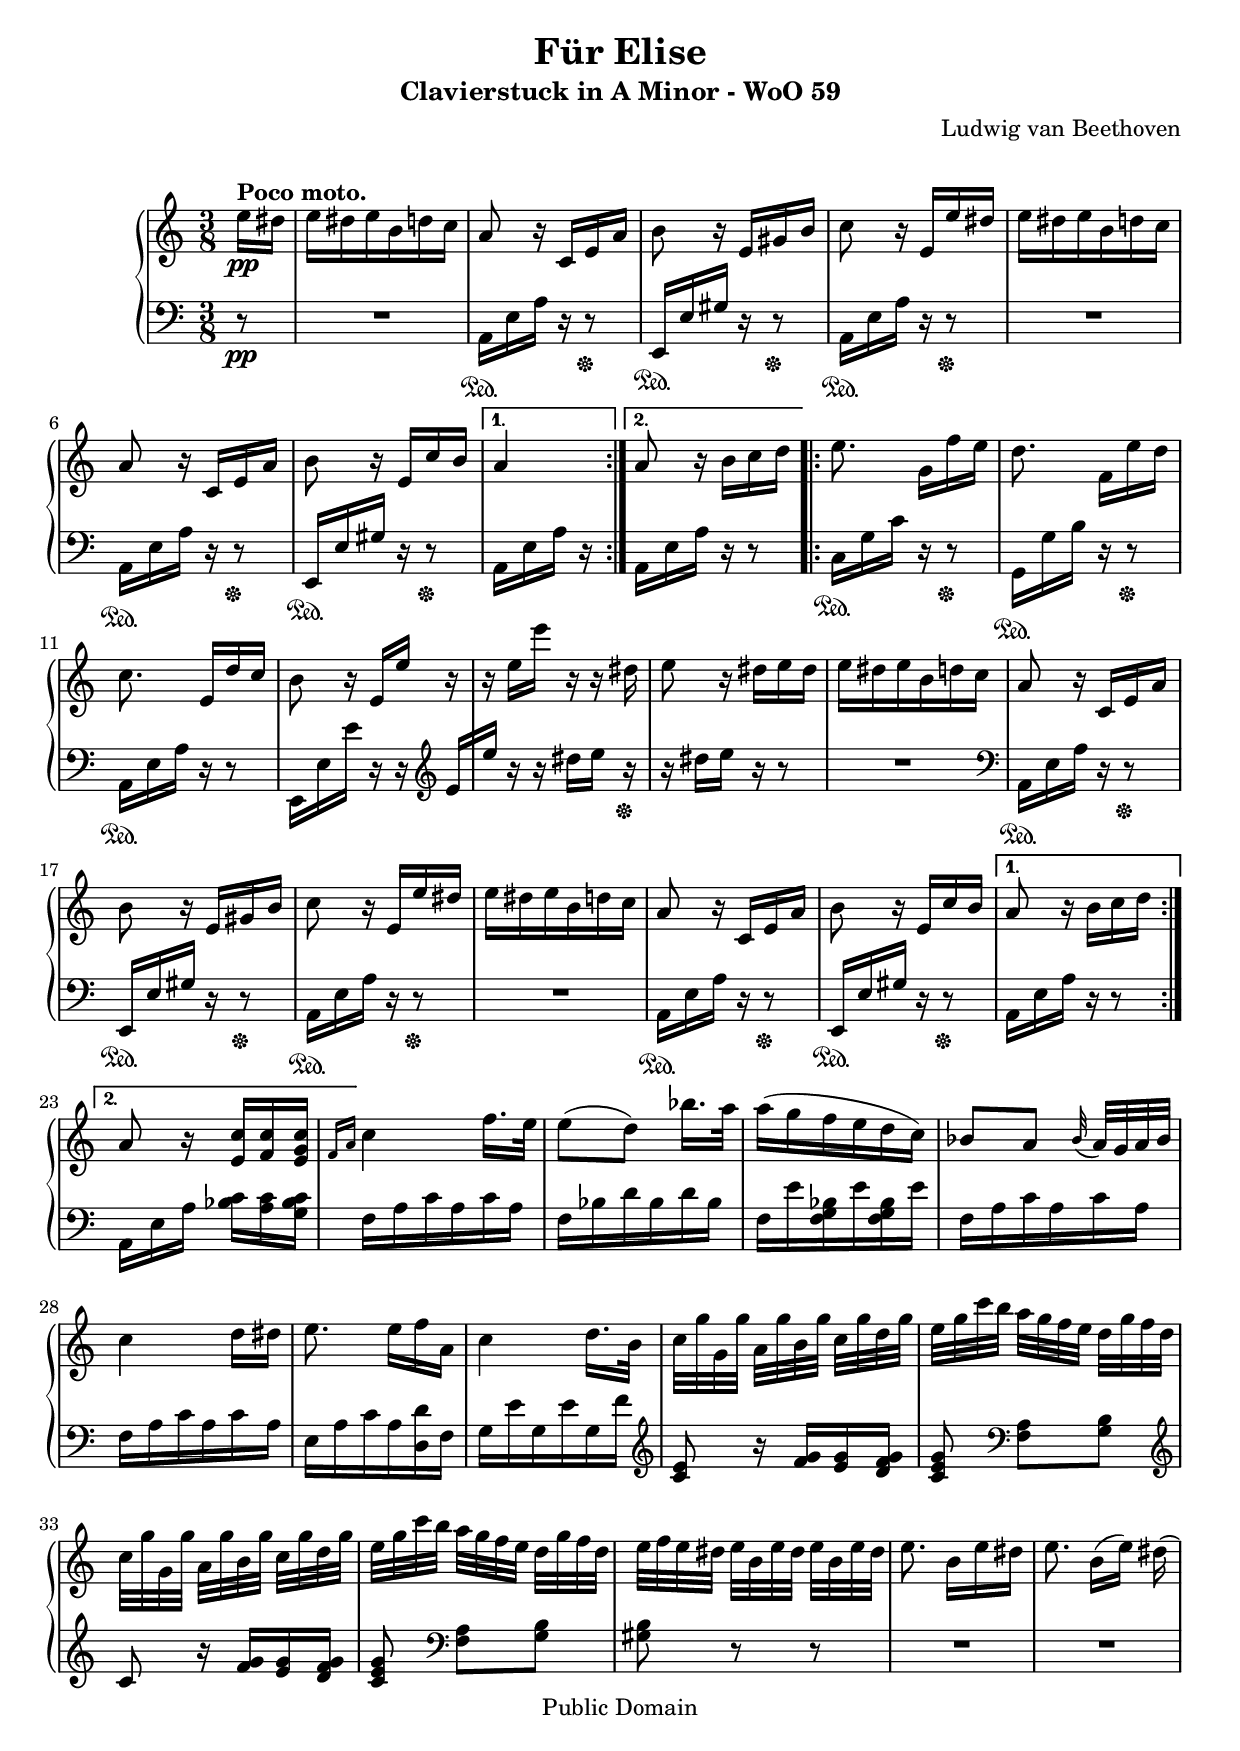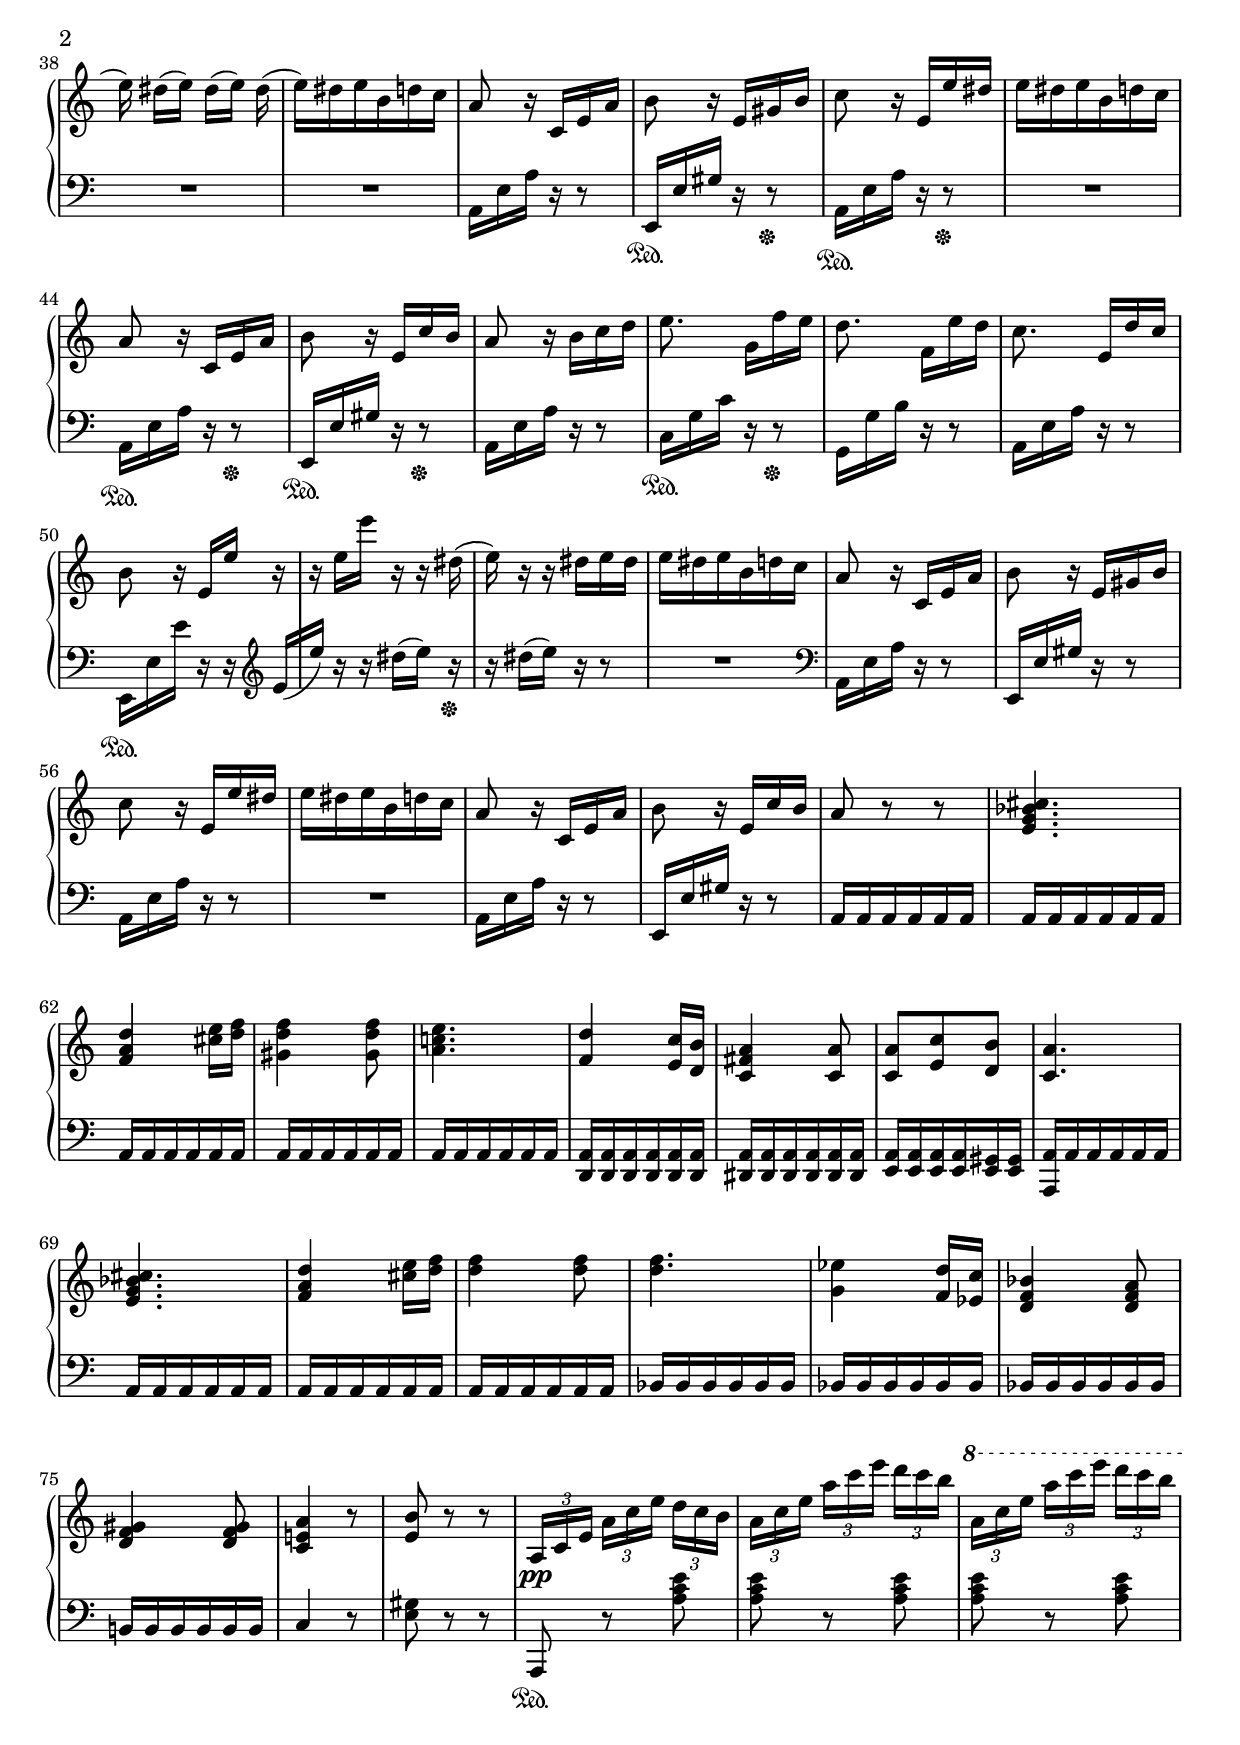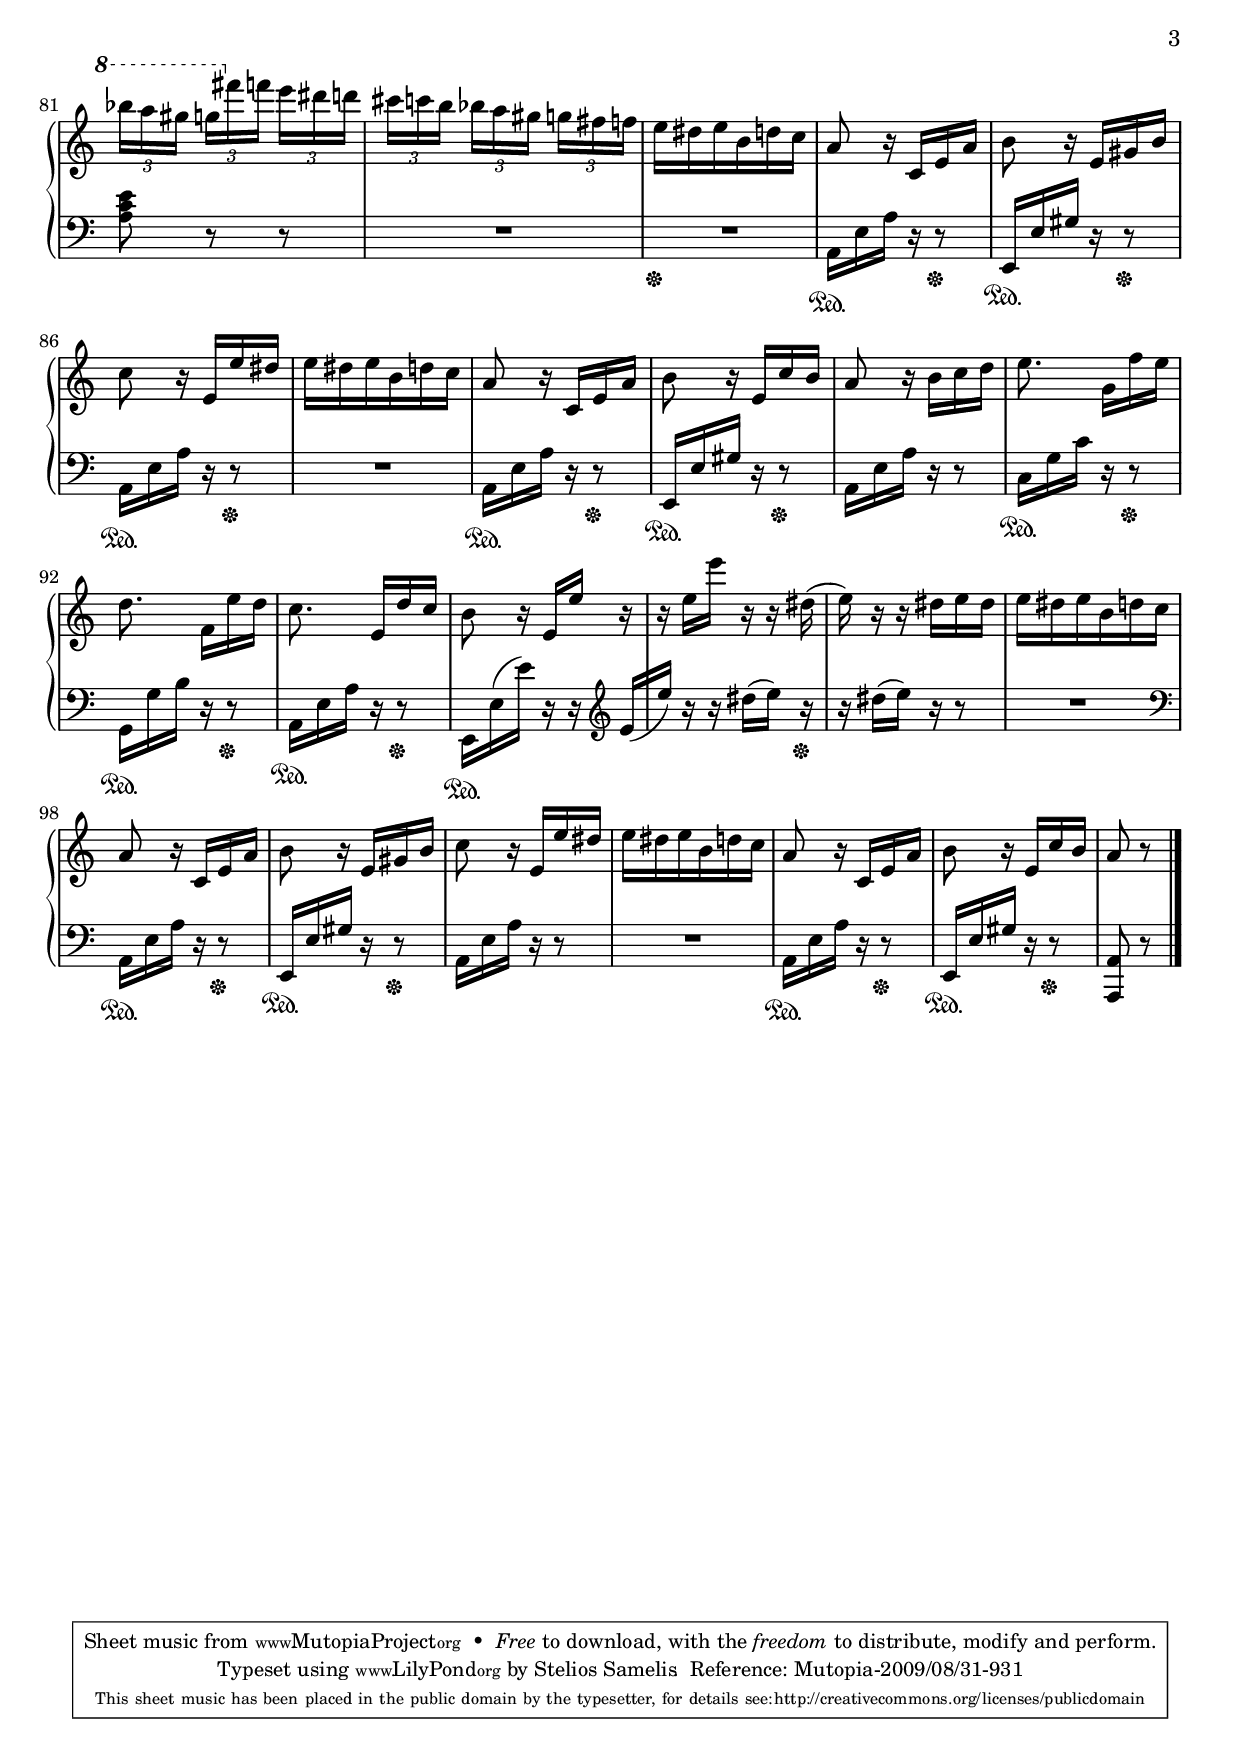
\version "2.10.3"

 \header {
  title = "Für Elise"
  subtitle = "Clavierstuck in A Minor - WoO 59"
  composer = "Ludwig van Beethoven"
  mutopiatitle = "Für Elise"
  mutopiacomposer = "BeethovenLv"
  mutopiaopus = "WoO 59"
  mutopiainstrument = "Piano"
  date = "1810"
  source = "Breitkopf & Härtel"
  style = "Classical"
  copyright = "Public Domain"
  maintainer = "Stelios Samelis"

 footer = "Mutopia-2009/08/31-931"
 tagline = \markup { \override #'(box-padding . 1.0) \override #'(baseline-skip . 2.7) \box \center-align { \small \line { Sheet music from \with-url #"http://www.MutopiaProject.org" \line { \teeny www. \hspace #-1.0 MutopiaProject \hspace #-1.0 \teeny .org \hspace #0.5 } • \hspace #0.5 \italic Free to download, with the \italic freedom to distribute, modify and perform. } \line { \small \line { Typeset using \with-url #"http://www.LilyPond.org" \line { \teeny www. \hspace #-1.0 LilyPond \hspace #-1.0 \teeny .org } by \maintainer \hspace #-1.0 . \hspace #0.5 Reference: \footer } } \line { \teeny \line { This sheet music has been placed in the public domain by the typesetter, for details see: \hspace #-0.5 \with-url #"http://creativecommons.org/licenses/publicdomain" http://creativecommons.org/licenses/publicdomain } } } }
}

\score {

 \new PianoStaff
 <<
 \new Staff = "up" {
 \clef treble
 \key a \minor
 \time 3/8
 \override Score.MetronomeMark #'transparent = ##t
 \tempo 4 = 72
 \repeat volta 2 {
 \partial 8 e''16\pp^\markup { \bold "Poco moto." } dis'' e'' dis'' e'' b' d'' c'' a'8 r16 c' e' a' b'8 r16 e' gis' b'
 c''8 r16 e' e'' dis'' e'' dis'' e'' b' d'' c'' a'8 r16 c' e' a' b'8 r16 e' c'' b' }
 \alternative { { a'4 } { a'8 \bar "" r16 b' \partial 8 c''16 d'' } }
 \repeat volta 2 {
 e''8. g'16[ f'' e''] d''8. f'16[ e'' d''] c''8. e'16[ d'' c''] b'8 r16 e'[ e''] r r e''[ e'''] r r dis''
 e''8 r16 dis'' e'' dis'' e''16 dis'' e'' b' d'' c''
 a'8 r16 c' e' a' b'8 r16 e' gis' b' c''8 r16 e' e'' dis'' e'' dis'' e'' b' d'' c'' a'8 r16 c' e' a' b'8 r16 e' c'' b' }
 \alternative { { a'8 r16 b'[ c'' d''] } { a'8 r16 <e' c''>[ <f' c''> <e' g' c''>] } }

 \grace { f'16[ a'] } c''4 f''16. e''32 e''8([ d'']) bes''16. a''32 a''16( g'' f'' e'' d'' c'')
 bes'8[ a'] \appoggiatura bes'32 a'32[ g' a' bes'] c''4 d''16[ dis''] e''8. e''16[ f'' a'] c''4 d''16. b'32
 c''32[ g'' g' g''] a'[ g'' b' g''] c''[ g'' d'' g''] e''[ g'' c''' b''] a''[ g'' f'' e''] d''[ g'' f'' d'']
 c''32[ g'' g' g''] a'[ g'' b' g''] c''[ g'' d'' g''] e''[ g'' c''' b''] a''[ g'' f'' e''] d''[ g'' f'' d'']
 e''32[ f'' e'' dis''] e''[ b' e'' dis''] e''[ b' e'' dis''] e''8. b'16[ e'' dis'']
 e''8. b'16([ e'']) dis''( e'') dis''([ e'']) dis''([ e'']) dis''( e'') dis'' e'' b' d'' c''
 a'8 r16 c' e' a' b'8 r16 e' gis' b' c''8 r16 e' e'' dis'' e'' dis'' e'' b' d'' c'' a'8 r16 c' e' a' b'8 r16 e' c'' b'
 a'8 r16 b'16 c'' d'' e''8. g'16[ f'' e''] d''8. f'16[ e'' d''] c''8. e'16[ d'' c''] b'8 r16 e'[ e''] r
 r16 e''[ e'''] r r dis''( e'') r r dis''[ e'' dis''] e'' dis'' e'' b' d'' c''
 a'8 r16 c' e' a' b'8 r16 e' gis' b' c''8 r16 e' e'' dis'' e'' dis'' e'' b' d'' c'' a'8 r16 c' e' a' b'8 r16 e' c'' b'

 a'8 r r <e' g' bes' cis''>4. <f' a' d''>4 <cis'' e''>16[ <d'' f''>] <gis' d'' f''>4 <gis' d'' f''>8 <a' c''! e''>4.
 <f' d''>4 <e' c''>16[ <d' b'>] <c' fis' a'>4 <c' a'>8 <c' a'>8[ <e' c''> <d' b'>] <c' a'>4.
 <e' g' bes' cis''>4. <f' a' d''>4 <cis'' e''>16[ <d'' f''>] <d'' f''>4 <d'' f''>8 <d'' f''>4.
 <g' ees''>4 <f' d''>16[ <ees' c''>] <d' f' bes'>4 <d' f' a'>8 <d' f' gis'>4 <d' f' gis'>8 <c' e'! a'>4 r8 <e' b'>8 r r
 \set tupletSpannerDuration = #(ly:make-moment 1 8)
 \times 2/3 { a16\pp[ c' e'] a'[ c'' e''] d''[ c'' b'] a'[ c'' e''] a''[ c''' e'''] d'''[ c''' b''] #(set-octavation 1)
 a''[ c''' e'''] a'''[ c'''' e''''] d''''[ c'''' b'''] bes'''[ a''' gis'''] g'''[ #(set-octavation 0) fis''' f'''] e'''[ dis''' d''']
 cis'''[ c''' b''] bes''[ a'' gis''] g''[ fis'' f''] }

 e''16 dis'' e'' b' d'' c'' a'8 r16 c' e' a' b'8 r16 e' gis' b'
 c''8 r16 e' e'' dis'' e'' dis'' e'' b' d'' c'' a'8 r16 c' e' a' b'8 r16 e' c'' b'
 a'8 r16 b'16 c'' d'' e''8. g'16[ f'' e''] d''8. f'16[ e'' d''] c''8. e'16[ d'' c''] b'8 r16 e'[ e''] r
 r16 e''[ e'''] r r dis''( e'') r r dis''[ e'' dis''] e'' dis'' e'' b' d'' c''
 a'8 r16 c' e' a' b'8 r16 e' gis' b' c''8 r16 e' e'' dis'' e'' dis'' e'' b' d'' c'' a'8 r16 c' e' a' b'8 r16 e' c'' b'
 a'8 r \bar "|."
}

 \new Staff = "down" {
 \clef bass
 \key a \minor
 \time 3/8
 \repeat volta 2 {
 \partial 8 r8\pp R4. a,16\sustainDown e a r16 r8\sustainUp e,16\sustainDown e gis r r8\sustainUp
 a,16\sustainDown e a r r8\sustainUp R4. a,16\sustainDown e a r r8\sustainUp
 e,16\sustainDown e gis r r8\sustainUp }
 \alternative { { a,16 e a r } { a,16[ e \bar "" a16] r \partial 8 r8 } }
 \repeat volta 2 {
 c16\sustainDown g c' r r8\sustainUp g,16\sustainDown g b r r8\sustainUp
 a,16\sustainDown e a r r8 e,16 e e' r r \clef treble e'16[ e''] r r dis''[ e''] r\sustainUp r16 dis''[ e''] r r8 R4.
 \clef bass a,16\sustainDown e a r16 r8\sustainUp e,16\sustainDown e gis r r8\sustainUp
 a,16\sustainDown e a r r8\sustainUp R4. a,16\sustainDown e a r r8\sustainUp
 e,16\sustainDown e gis r r8\sustainUp }
 \alternative { { a,16 e a r r8 } { a,16[ e a] <bes c'>[ <a c'> <g bes c'>] } }

 f16 a c' a c' a f bes d' bes d' bes f e' <f g bes> e' <f g bes> e' f a c' a c' a f a c' a c' a e a c' a <d d'> f
 g16 e' g e' g f' \clef treble <c' e'>8 r16 <f' g'>[ <e' g'> <d' f' g'>] <c' e' g'>8 \clef bass <f a>8[ <g b>]
 \clef treble c'8 r16 <f' g'>[ <e' g'> <d' f' g'>] <c' e' g'>8 \clef bass <f a>8[ <g b>] <gis b>8 r r R4.
 R4. R4. R4. a,16 e a r16 r8 e,16\sustainDown e gis r r8\sustainUp a,16\sustainDown e a r r8\sustainUp
 R4. a,16\sustainDown e a r r8\sustainUp e,16\sustainDown e gis r r8\sustainUp a,16 e a r r8
 c16\sustainDown g c' r r8\sustainUp g,16 g b r r8 a,16 e a r r8 e,16\sustainDown e e' r r
 \clef treble e'16([ e'']) r r dis''([ e'']) r\sustainUp r dis''([ e'']) r r8 R4.
 \clef bass a,16 e a r16 r8 e,16 e gis r r8 a,16 e a r r8 R4. a,16 e a r r8 e,16 e gis r r8

 a,16 a, a, a, a, a, a, a, a, a, a, a, a, a, a, a, a, a, a, a, a, a, a, a, a, a, a, a, a, a,
 <d, a,> <d, a,> <d, a,> <d, a,> <d, a,> <d, a,> <dis, a,> <dis, a,> <dis, a,> <dis, a,> <dis, a,> <dis, a,>
 <e, a,> <e, a,> <e, a,> <e, a,> <e, gis,> <e, gis,> <a,, a,> a, a, a, a, a, a, a, a, a, a, a, a, a, a, a, a, a, a, a, a, a, a, a,
 bes, bes, bes, bes, bes, bes, bes, bes, bes, bes, bes, bes, bes, bes, bes, bes, bes, bes,
 b,! b, b, b, b, b, c4 r8 <e gis>8 r r
 a,,8\sustainDown r <a c' e'> <a c' e'> r <a c' e'> <a c' e'> r <a c' e'> <a c' e'> r r R4.

 R4.\sustainUp a,16\sustainDown e a r r8\sustainUp e,16\sustainDown e gis r r8\sustainUp
 a,16\sustainDown e a r r8\sustainUp R4.
 a,16\sustainDown e a r r8\sustainUp e,16\sustainDown e gis r r8\sustainUp a,16 e a r r8
 c16\sustainDown g c' r r8\sustainUp g,16\sustainDown g b r r8\sustainUp
 a,16\sustainDown e a r r8\sustainUp e,16\sustainDown e( e') r r
 \clef treble e'16([ e'']) r r dis''([ e'']) r\sustainUp r dis''([ e'']) r r8 R4.
 \clef bass a,16\sustainDown e a r16 r8\sustainUp e,16\sustainDown e gis r r8\sustainUp a,16 e a r r8 R4.
 a,16\sustainDown e a r r8\sustainUp e,16\sustainDown e gis r r8\sustainUp <a,, a,>8 r \bar "|."
}
>>

 \layout { }

 \midi { }

}
